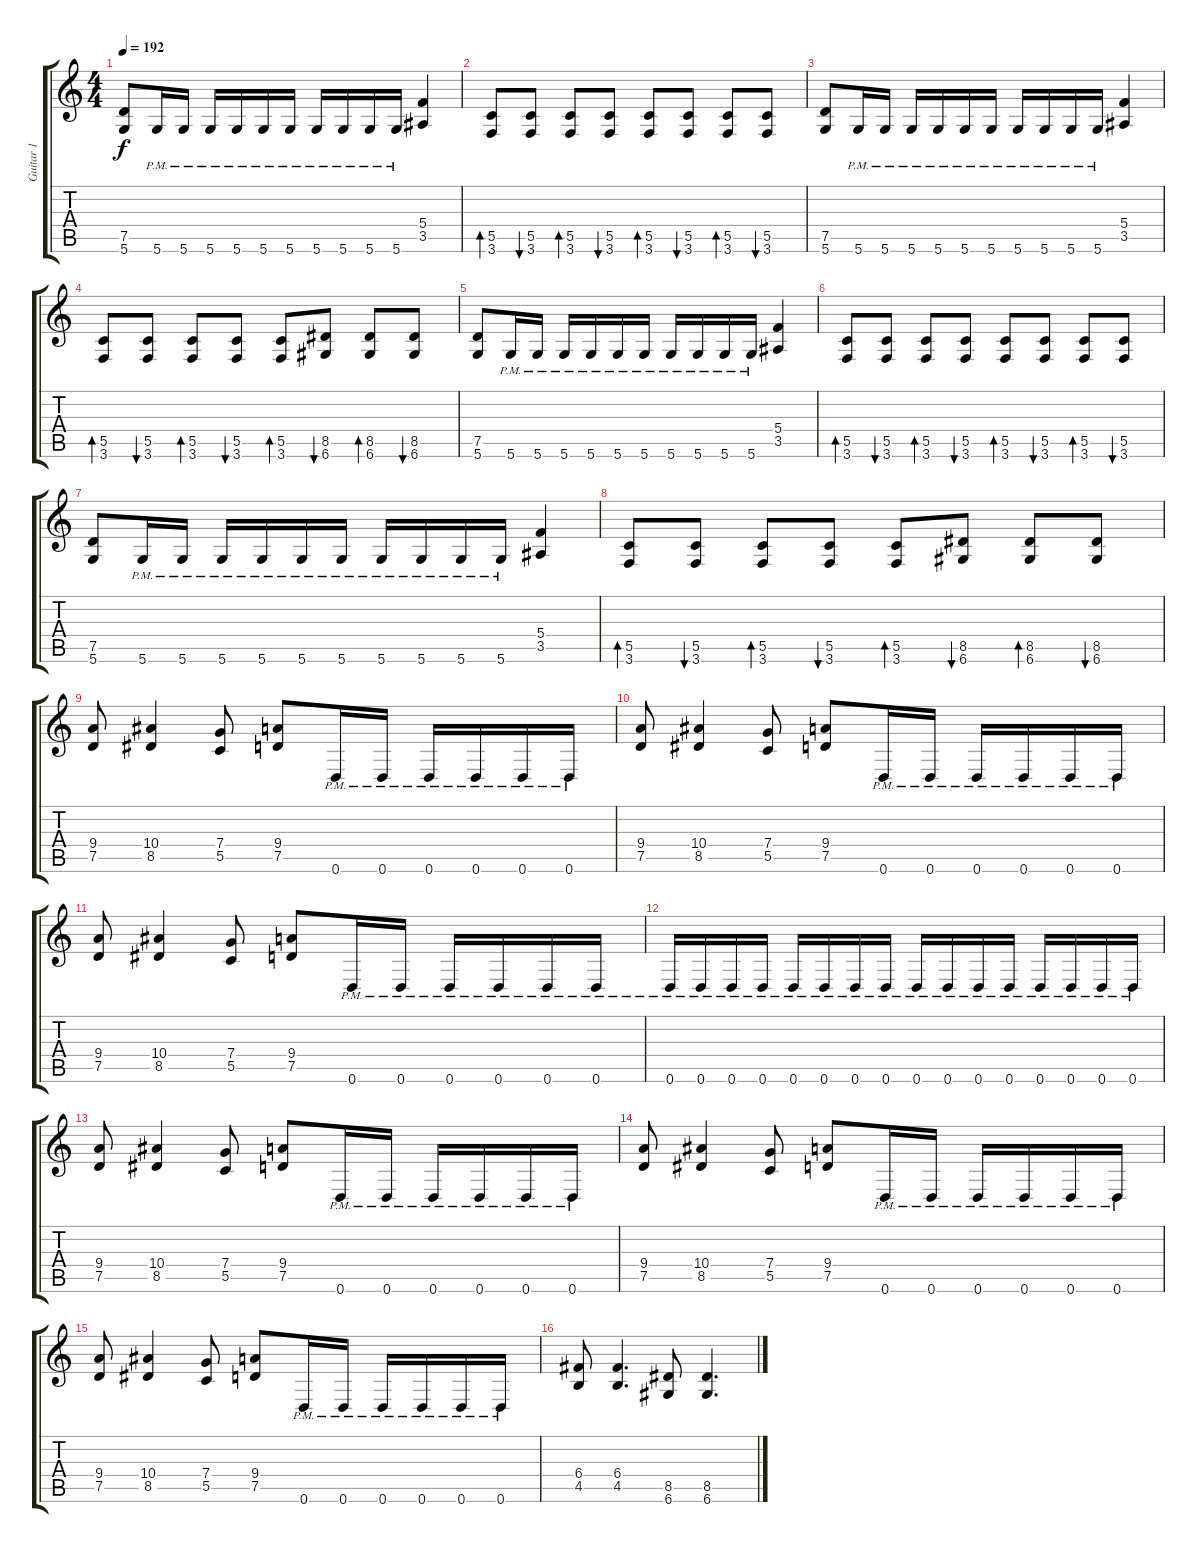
\track ("Guitar 1" "Guitar 1") {instrument distortionguitar}
\staff {score tabs}
\tuning (D4 A3 F3 C3 G2 D2) {hide}
\ts (4 4)
\tempo 192
\clef g2
\ks c
(7.5 5.6).8{dy f} 5.6{pm}.16 5.6{pm}.16 5.6{pm}.16 5.6{pm}.16 5.6{pm}.16 5.6{pm}.16 5.6{pm}.16 5.6{pm}.16 5.6{pm}.16 5.6{pm}.16 (5.4 3.5).4 |
(5.5 3.6).8{bd 60} (5.5 3.6).8{bu 60} (5.5 3.6).8{bd 60} (5.5 3.6).8{bu 60} (5.5 3.6).8{bd 60} (5.5 3.6).8{bu 60} (5.5 3.6).8{bd 60} (5.5 3.6).8{bu 60} |
(7.5 5.6).8 5.6{pm}.16 5.6{pm}.16 5.6{pm}.16 5.6{pm}.16 5.6{pm}.16 5.6{pm}.16 5.6{pm}.16 5.6{pm}.16 5.6{pm}.16 5.6{pm}.16 (5.4 3.5).4 |
(5.5 3.6).8{bd 60} (5.5 3.6).8{bu 60} (5.5 3.6).8{bd 60} (5.5 3.6).8{bu 60} (5.5 3.6).8{bd 60} (8.5 6.6).8{bu 60} (8.5 6.6).8{bd 60} (8.5 6.6).8{bu 60} |
(7.5 5.6).8 5.6{pm}.16 5.6{pm}.16 5.6{pm}.16 5.6{pm}.16 5.6{pm}.16 5.6{pm}.16 5.6{pm}.16 5.6{pm}.16 5.6{pm}.16 5.6{pm}.16 (5.4 3.5).4 |
(5.5 3.6).8{bd 60} (5.5 3.6).8{bu 60} (5.5 3.6).8{bd 60} (5.5 3.6).8{bu 60} (5.5 3.6).8{bd 60} (5.5 3.6).8{bu 60} (5.5 3.6).8{bd 60} (5.5 3.6).8{bu 60} |
(7.5 5.6).8 5.6{pm}.16 5.6{pm}.16 5.6{pm}.16 5.6{pm}.16 5.6{pm}.16 5.6{pm}.16 5.6{pm}.16 5.6{pm}.16 5.6{pm}.16 5.6{pm}.16 (5.4 3.5).4 |
(5.5 3.6).8{bd 60} (5.5 3.6).8{bu 60} (5.5 3.6).8{bd 60} (5.5 3.6).8{bu 60} (5.5 3.6).8{bd 60} (8.5 6.6).8{bu 60} (8.5 6.6).8{bd 60} (8.5 6.6).8{bu 60} |
(9.4 7.5).8 (10.4 8.5).4 (7.4 5.5).8 (9.4 7.5).8 0.6{pm}.16 0.6{pm}.16 0.6{pm}.16 0.6{pm}.16 0.6{pm}.16 0.6{pm}.16 |
(9.4 7.5).8 (10.4 8.5).4 (7.4 5.5).8 (9.4 7.5).8 0.6{pm}.16 0.6{pm}.16 0.6{pm}.16 0.6{pm}.16 0.6{pm}.16 0.6{pm}.16 |
(9.4 7.5).8 (10.4 8.5).4 (7.4 5.5).8 (9.4 7.5).8 0.6{pm}.16 0.6{pm}.16 0.6{pm}.16 0.6{pm}.16 0.6{pm}.16 0.6{pm}.16 |
0.6{pm}.16 0.6{pm}.16 0.6{pm}.16 0.6{pm}.16 0.6{pm}.16 0.6{pm}.16 0.6{pm}.16 0.6{pm}.16 0.6{pm}.16 0.6{pm}.16 0.6{pm}.16 0.6{pm}.16 0.6{pm}.16 0.6{pm}.16 0.6{pm}.16 0.6{pm}.16 |
(9.4 7.5).8 (10.4 8.5).4 (7.4 5.5).8 (9.4 7.5).8 0.6{pm}.16 0.6{pm}.16 0.6{pm}.16 0.6{pm}.16 0.6{pm}.16 0.6{pm}.16 |
(9.4 7.5).8 (10.4 8.5).4 (7.4 5.5).8 (9.4 7.5).8 0.6{pm}.16 0.6{pm}.16 0.6{pm}.16 0.6{pm}.16 0.6{pm}.16 0.6{pm}.16 |
(9.4 7.5).8 (10.4 8.5).4 (7.4 5.5).8 (9.4 7.5).8 0.6{pm}.16 0.6{pm}.16 0.6{pm}.16 0.6{pm}.16 0.6{pm}.16 0.6{pm}.16 |
(6.4 4.5).8 (6.4 4.5).4{d} (8.5 6.6).8 (8.5 6.6).4{d}
